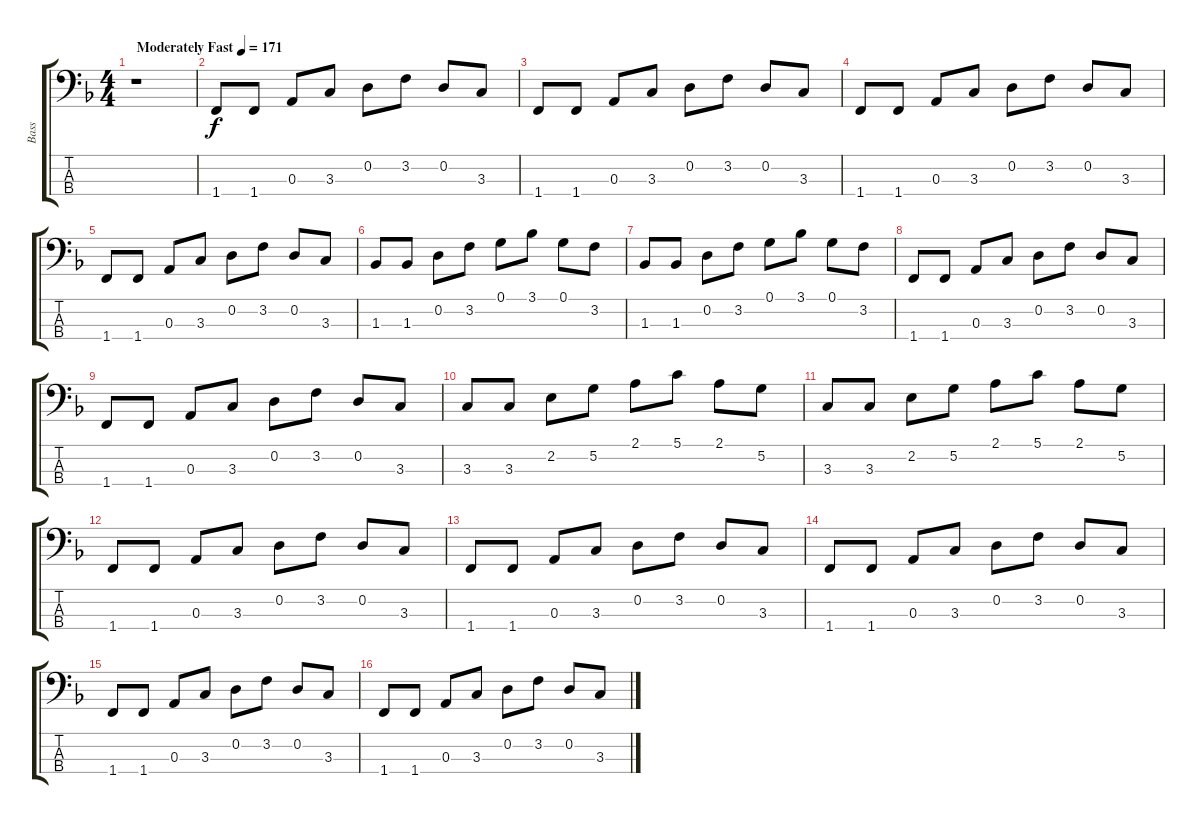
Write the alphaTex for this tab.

\track ("Bass" "Bass") {instrument electricbasspick}
\staff {score tabs}
\tuning (G2 D2 A1 E1) {hide}
\ts (4 4)
\tempo (171 "Moderately Fast")
\clef f4
\ks f
r.1{dy f instrument electricbasspick} |
1.4.8 1.4.8 0.3.8 3.3.8 0.2.8 3.2.8 0.2.8 3.3.8 |
1.4.8 1.4.8 0.3.8 3.3.8 0.2.8 3.2.8 0.2.8 3.3.8 |
1.4.8 1.4.8 0.3.8 3.3.8 0.2.8 3.2.8 0.2.8 3.3.8 |
1.4.8 1.4.8 0.3.8 3.3.8 0.2.8 3.2.8 0.2.8 3.3.8 |
1.3.8 1.3.8 0.2.8 3.2.8 0.1.8 3.1.8 0.1.8 3.2.8 |
1.3.8 1.3.8 0.2.8 3.2.8 0.1.8 3.1.8 0.1.8 3.2.8 |
1.4.8 1.4.8 0.3.8 3.3.8 0.2.8 3.2.8 0.2.8 3.3.8 |
1.4.8 1.4.8 0.3.8 3.3.8 0.2.8 3.2.8 0.2.8 3.3.8 |
3.3.8 3.3.8 2.2.8 5.2.8 2.1.8 5.1.8 2.1.8 5.2.8 |
3.3.8 3.3.8 2.2.8 5.2.8 2.1.8 5.1.8 2.1.8 5.2.8 |
1.4.8 1.4.8 0.3.8 3.3.8 0.2.8 3.2.8 0.2.8 3.3.8 |
1.4.8 1.4.8 0.3.8 3.3.8 0.2.8 3.2.8 0.2.8 3.3.8 |
1.4.8 1.4.8 0.3.8 3.3.8 0.2.8 3.2.8 0.2.8 3.3.8 |
1.4.8 1.4.8 0.3.8 3.3.8 0.2.8 3.2.8 0.2.8 3.3.8 |
1.4.8 1.4.8 0.3.8 3.3.8 0.2.8 3.2.8 0.2.8 3.3.8
